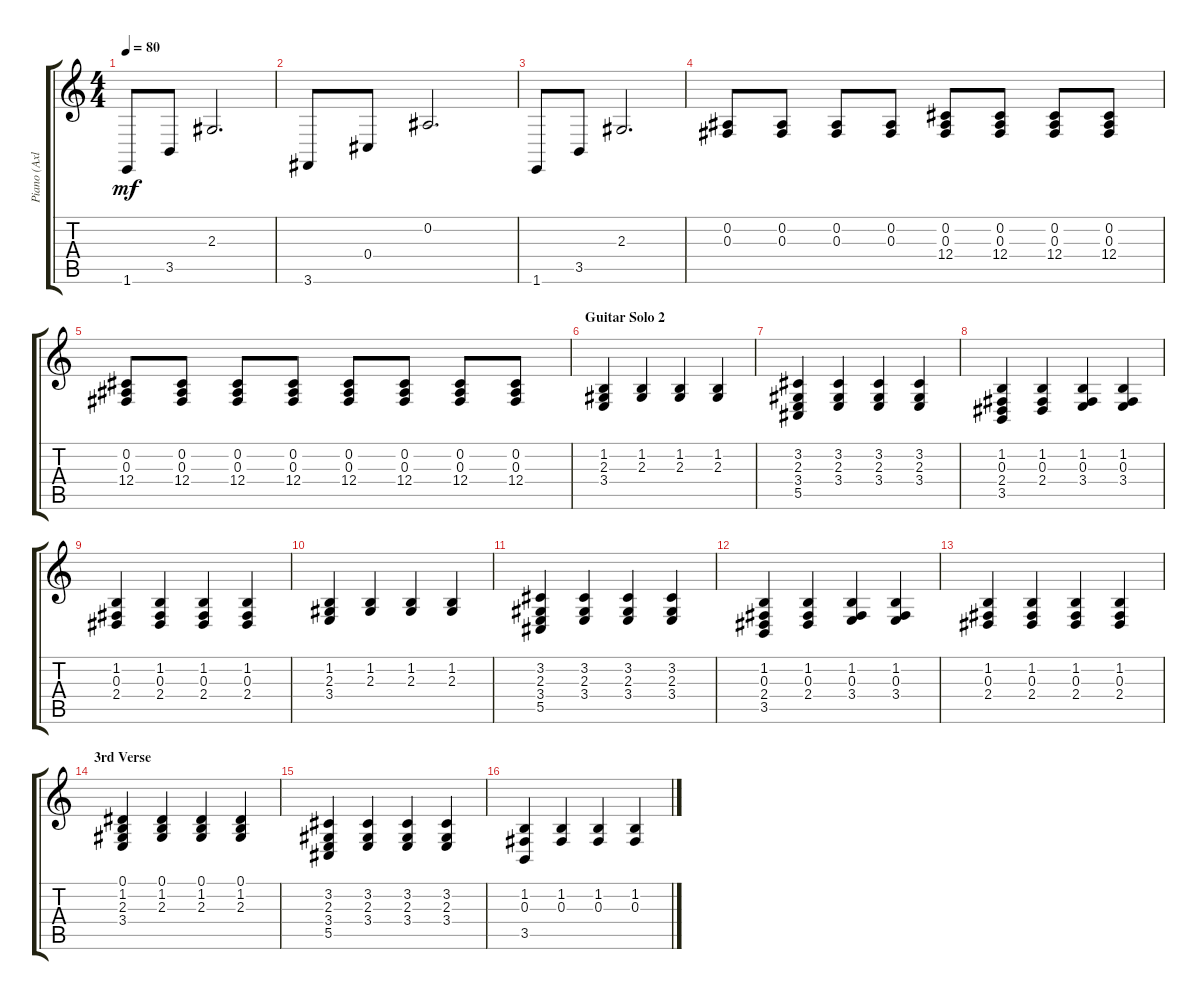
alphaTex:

\track ("Piano (Axl)" "Piano (Axl") {instrument acousticgrandpiano}
\staff {score tabs}
\tuning (Eb4 Bb3 Gb3 Db3 Ab2 Eb2) {hide}
\ts (4 4)
\tempo 80
\clef g2
\ks c
1.6.8{dy mf} 3.5.8 2.3.2{d} |
3.6.8 0.4.8 0.2.2{d} |
1.6.8 3.5.8 2.3.2{d} |
(0.2 0.3).8 (0.2 0.3).8 (0.2 0.3).8 (0.2 0.3).8 (0.2 0.3 12.4).8 (0.2 0.3 12.4).8 (0.2 0.3 12.4).8 (0.2 0.3 12.4).8 |
(0.2 0.3 12.4).8 (0.2 0.3 12.4).8 (0.2 0.3 12.4).8 (0.2 0.3 12.4).8 (0.2 0.3 12.4).8 (0.2 0.3 12.4).8 (0.2 0.3 12.4).8 (0.2 0.3 12.4).8 |
\section ("" "Guitar Solo 2")
(1.2 2.3 3.4).4 (1.2 2.3).4 (1.2 2.3).4 (1.2 2.3).4 |
(3.2 2.3 3.4 5.5).4 (3.2 2.3 3.4).4 (3.2 2.3 3.4).4 (3.2 2.3 3.4).4 |
(1.2 0.3 2.4 3.5).4 (1.2 0.3 2.4).4 (1.2 0.3 3.4).4 (1.2 0.3 3.4).4 |
(1.2 0.3 2.4).4 (1.2 0.3 2.4).4 (1.2 0.3 2.4).4 (1.2 0.3 2.4).4 |
(1.2 2.3 3.4).4 (1.2 2.3).4 (1.2 2.3).4 (1.2 2.3).4 |
(3.2 2.3 3.4 5.5).4 (3.2 2.3 3.4).4 (3.2 2.3 3.4).4 (3.2 2.3 3.4).4 |
(1.2 0.3 2.4 3.5).4 (1.2 0.3 2.4).4 (1.2 0.3 3.4).4 (1.2 0.3 3.4).4 |
(1.2 0.3 2.4).4 (1.2 0.3 2.4).4 (1.2 0.3 2.4).4 (1.2 0.3 2.4).4 |
\section ("" "3rd Verse")
(0.1 1.2 2.3 3.4).4 (0.1 1.2 2.3).4 (0.1 1.2 2.3).4 (0.1 1.2 2.3).4 |
(3.2 2.3 3.4 5.5).4 (3.2 2.3 3.4).4 (3.2 2.3 3.4).4 (3.2 2.3 3.4).4 |
(1.2 0.3 3.5).4 (1.2 0.3).4 (1.2 0.3).4 (1.2 0.3).4
